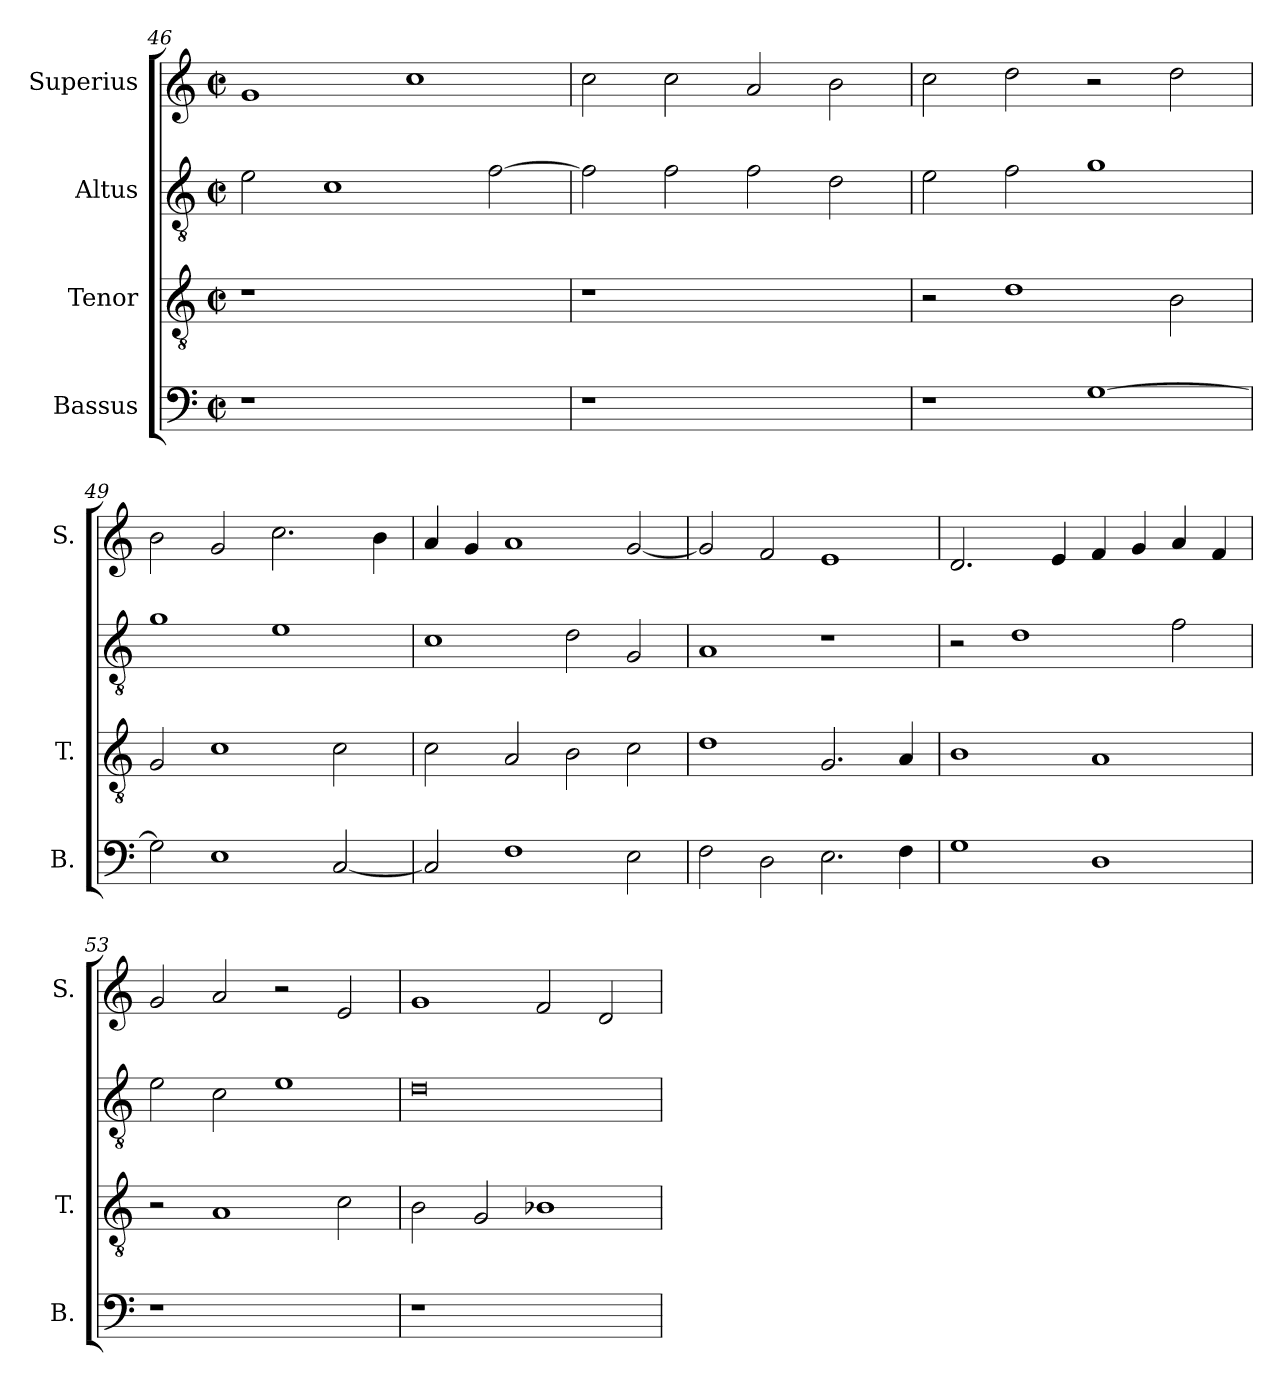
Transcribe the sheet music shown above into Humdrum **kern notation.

**kern	**kern	**kern	**kern
*part4	*part3	*part2	*part1
*staff4	*staff3	*staff2	*staff1
*I"Bassus	*I"Tenor	*I"Altus	*I"Superius
*I'B.	*I'T.	*	*I'S.
*clefF4	*clefGv2	*clefGv2	*clefG2
*	*ITrd7c12	*ITrd7c12	*
*k[]	*k[]	*k[]	*k[]
*C:	*C:	*C:	*C:
*M2/2	*M2/2	*M2/2	*M2/2
*met(c|)	*met(c|)	*met(c|)	*met(c|)
=46	=46	=46	=46
!LO:N:vis=1	!LO:N:vis=1	!	!
1r	1r	2Ei\	1gi
.	.	1Ci	.
1ryy	1ryy	.	1cci
.	.	[>2Fi\	.
=47	=47	=47	=47
!LO:N:vis=1	!LO:N:vis=1	!	!
1r	1r	2Fi\]	2cci\
.	.	2Fi\	2cci\
1ryy	1ryy	2Fi\	2ai/
.	.	2Di\	2bi\
=48	=48	=48	=48
1r	2r	2Ei\	2cci\
.	1Di	2Fi\	2ddi\
[>1Gi	.	1Gi	2r
.	2BBi\	.	2ddi\
=49	=49	=49	=49
2Gi\]	2GGi/	1Gi	2bi\
1Ei	1Ci	.	2gi/
.	.	1Ei	2.cci\
[<2Ci/	2Ci\	.	.
.	.	.	4bi\
!!LO:PB:g=z
=50	=50	=50	=50
2Ci/]	2Ci\	1Ci	4ai/
.	.	.	4gi/
1Fi	2AAi/	.	1ai
.	2BBi\	2Di\	.
2Ei\	2Ci\	2GGi/	[<2gi/
=51	=51	=51	=51
2Fi\	1Di	1AAi	2gi/]
2Di\	.	.	2fi/
2.Ei\	2.GGi/	1r	1ei
4Fi\	4AAi/	.	.
=52	=52	=52	=52
1Gi	1BBi	2r	2.di/
.	.	1Di	.
.	.	.	4ei/
1Di	1AAi	.	4fi/
.	.	.	4gi/
.	.	2Fi\	4ai/
.	.	.	4fi/
=53	=53	=53	=53
!LO:N:vis=1	!	!	!
1r	2r	2Ei\	2gi/
.	1AAi	2Ci\	2ai/
1ryy	.	1Ei	2r
.	2Ci\	.	2ei/
=54	=54	=54	=54
!LO:N:vis=1	!	!	!
1r	2BBi\	0Di	1gi
.	2GGi/	.	.
1ryy	1BB-Xi	.	2fi/
.	.	.	2di/
=	=	=	=
*-	*-	*-	*-
